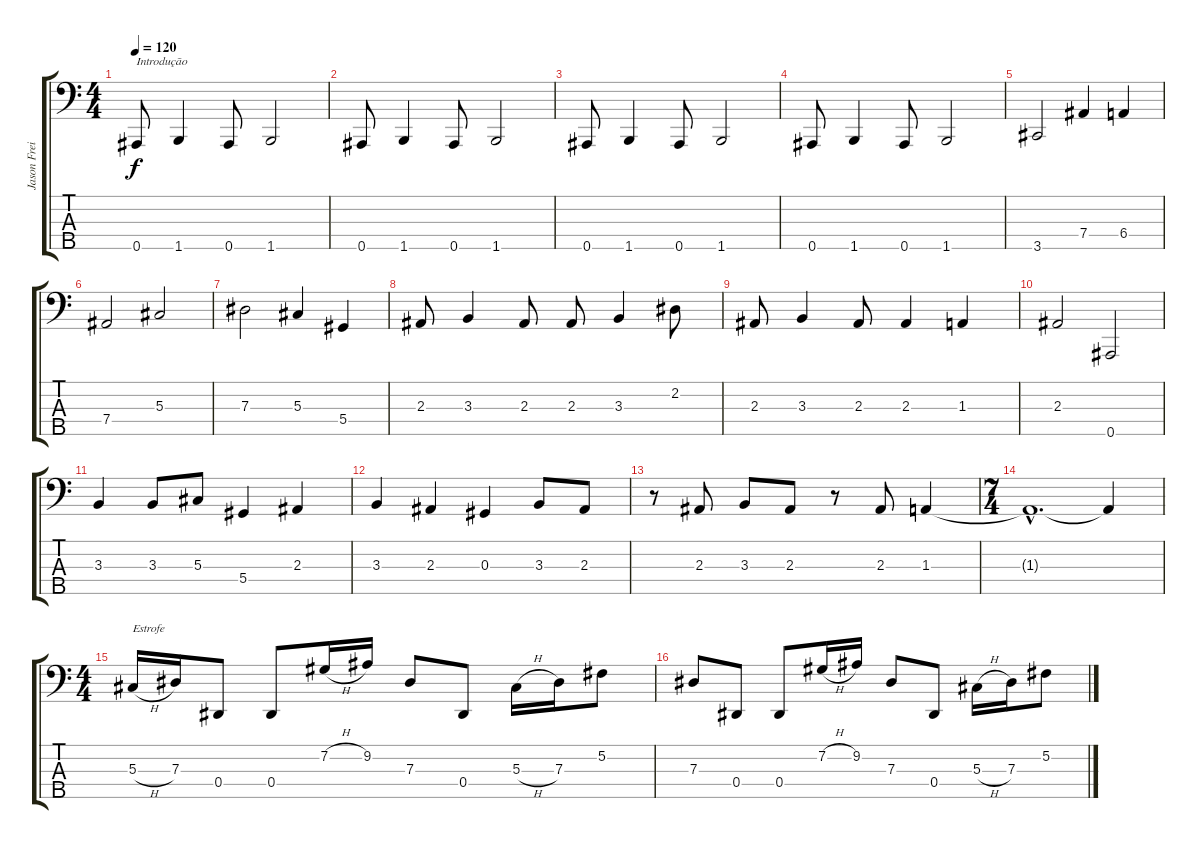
\track ("Jason Freitas" "Jason Frei") {instrument slapbass2}
\staff {score tabs}
\tuning (Gb2 Db2 Ab1 Eb1 Bb0) {hide}
\ts (4 4)
\tempo 120
\clef f4
\ks c
0.5.8{txt "Introdução" dy f instrument slapbass2} 1.5.4 0.5.8 1.5.2 |
0.5.8 1.5.4 0.5.8 1.5.2 |
0.5.8 1.5.4 0.5.8 1.5.2 |
0.5.8 1.5.4 0.5.8 1.5.2 |
3.5.2 7.4.4 6.4.4 |
7.4.2 5.3.2 |
7.3.2 5.3.4 5.4.4 |
2.3.8 3.3.4 2.3.8 2.3.8 3.3.4 2.2.8 |
2.3.8 3.3.4 2.3.8 2.3.4 1.3.4 |
2.3.2 0.5.2 |
3.3.4 3.3.8 5.3.8 5.4.4 2.3.4 |
3.3.4 2.3.4 0.3.4 3.3.8 2.3.8 |
r.8 2.3.8 3.3.8 2.3.8 r.8 2.3.8 1.3.4 |
\ts (7 4)
1.3{hac t}.1{d} 1.3{t}.4 |
\ts (4 4)
5.3{h}.16{txt "Estrofe"} 7.3.16 0.4.8 0.4.8 7.2{h}.16 9.2.16 7.3.8 0.4.8 5.3{h}.16 7.3.16 5.2.8 |
7.3.8 0.4.8 0.4.8 7.2{h}.16 9.2.16 7.3.8 0.4.8 5.3{h}.16 7.3.16 5.2.8
